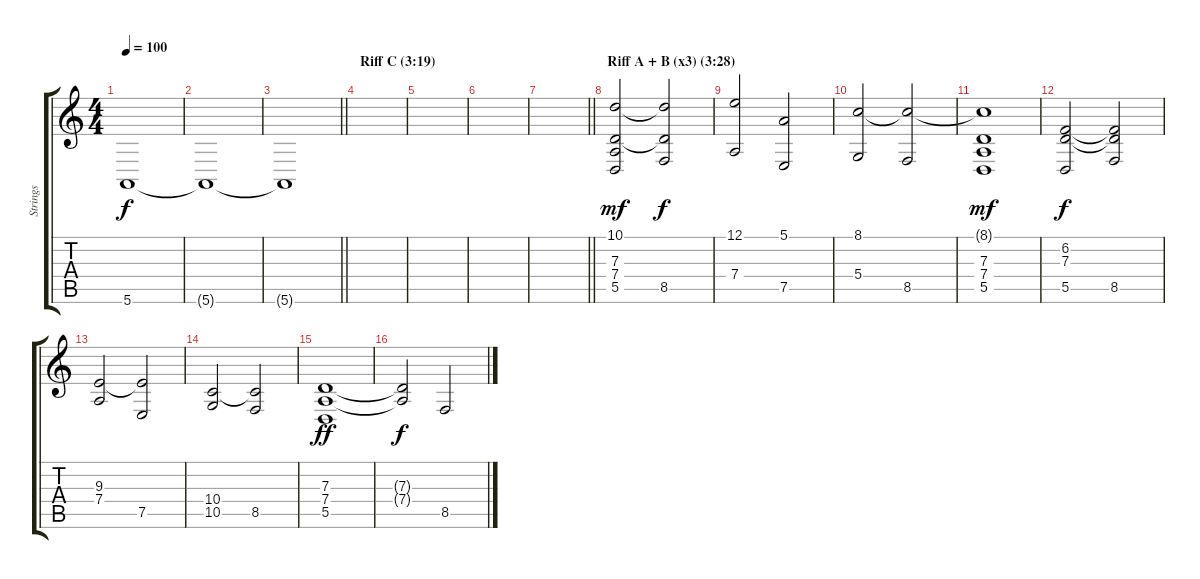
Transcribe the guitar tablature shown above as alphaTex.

\track ("Strings" "Strings") {instrument stringensemble1}
\staff {score tabs}
\tuning (E4 B3 G3 D3 A2 E2) {hide}
\ts (4 4)
\tempo 100
\clef g2
\ks c
5.6{t}.1{dy f} |
5.6{t}.1 |
\barLineRight lightlight
5.6{t}.1 |
\section ("" "Riff C (3:19)")
|
|
|
\barLineRight lightlight
|
\section ("" "Riff A + B (x3) (3:28)")
(10.1 7.3 7.4 5.5).2{dy mf} (10.1{t} 7.3{t} 8.5).2{dy f} |
(12.1 7.4).2 (5.1 7.5).2 |
(8.1 5.4).2 (8.1{t} 8.5).2 |
(8.1{t} 7.3 7.4 5.5).1{dy mf} |
(6.2 7.3 5.5).2{dy f} (6.2{t} 7.3{t} 8.5).2 |
(9.3 7.4).2 (9.3{t} 7.5).2 |
(10.4 10.5).2 (10.4{t} 8.5).2 |
(7.3 7.4 5.5).1{dy ff} |
(7.3{t} 7.4{t}).2{dy f} 8.5.2
